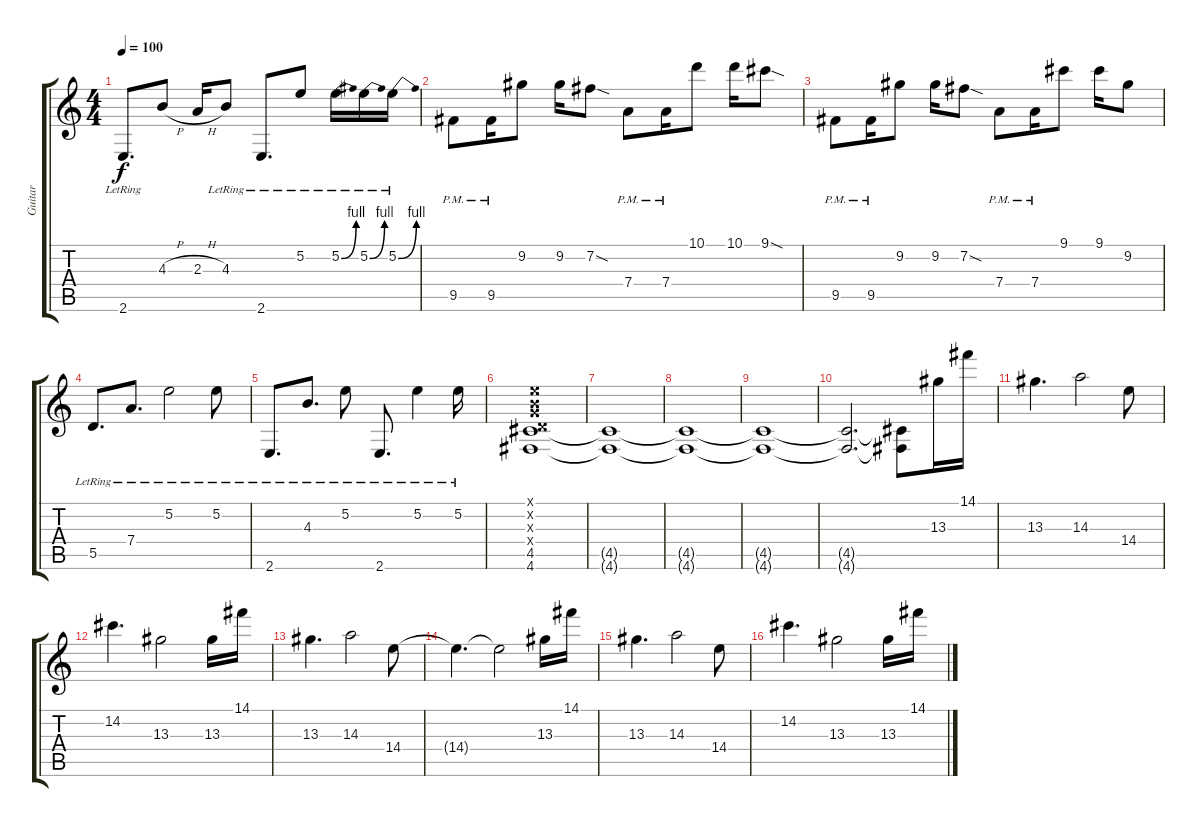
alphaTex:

\track ("Guitar" "Guitar") {instrument distortionguitar}
\staff {score tabs}
\tuning (E4 B3 G3 D3 A2 D2) {hide}
\ts (4 4)
\tempo 100
\clef g2
\ks c
2.6{lr}.8{d dy f} 4.3{h}.8 2.3{h}.16 4.3{lr}.8 2.6{lr}.8{d} 5.2{lr}.8 5.2{be (bend 0 0 60 4) lr}.16 5.2{be (bend 0 0 60 4) lr}.16 5.2{be (bend 0 0 60 4) lr}.16 |
9.5{pm}.8 9.5{pm}.16 9.2.8 9.2.16 7.2{sod}.8 7.4{pm}.8 7.4{pm}.16 10.1.8 10.1.16 9.1{sod}.8 |
9.5{pm}.8 9.5{pm}.16 9.2.8 9.2.16 7.2{sod}.8 7.4{pm}.8 7.4{pm}.16 9.1.8 9.1.16 9.2.8 |
5.5{lr}.8{d} 7.4{lr}.8{d} 5.2{lr}.2 5.2{lr}.8 |
2.6{lr}.8{d} 4.3{lr}.8{d} 5.2{lr}.8 2.6{lr}.8{d} 5.2{lr}.4 5.2{lr}.16 |
(0.1{x} 0.2{x} 0.3{x} 0.4{x} 4.5 4.6).1 |
(4.5{t} 4.6{t}).1 |
(4.5{t} 4.6{t}).1 |
(4.5{t} 4.6{t}).1 |
(4.5{t} 4.6{t}).2{d} (4.5{t} 4.6{t}).8 13.3.16 14.1.16 |
13.3.4{d} 14.3.2 14.4.8 |
14.2.4{d} 13.3.2 13.3.16 14.1.16 |
13.3.4{d} 14.3.2 14.4.8 |
14.4{t}.4{d} 14.4{t}.2 13.3.16 14.1.16 |
13.3.4{d} 14.3.2 14.4.8 |
14.2.4{d} 13.3.2 13.3.16 14.1.16
